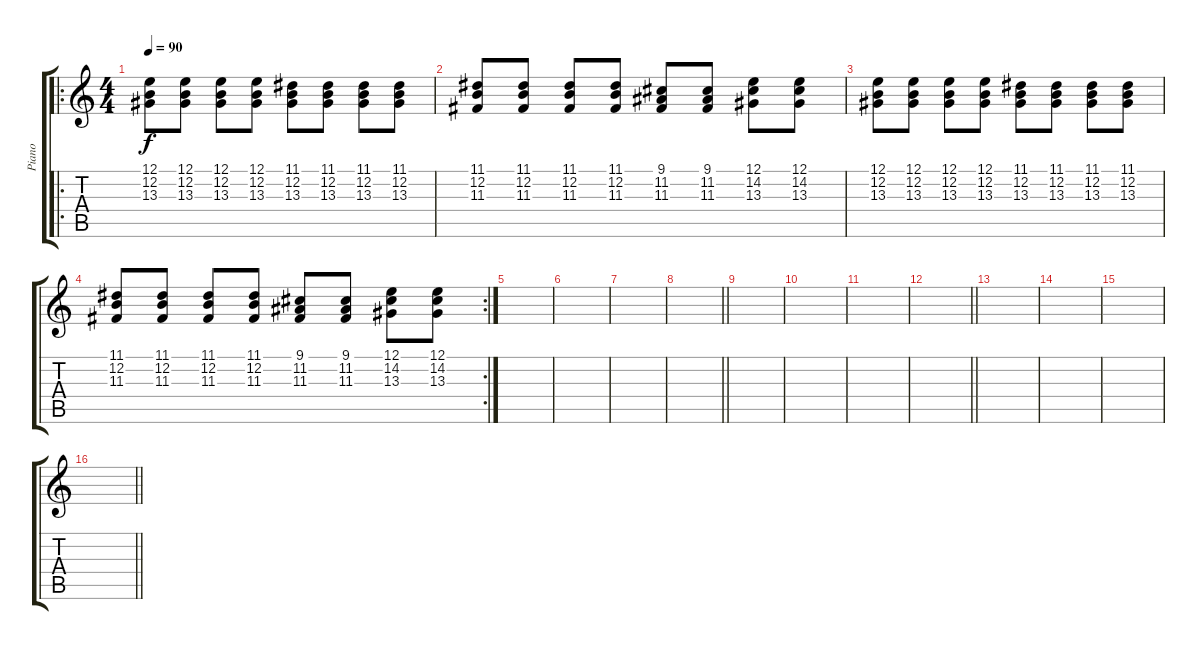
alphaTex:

\track ("Piano" "Piano") {instrument acousticgrandpiano}
\staff {score tabs}
\tuning (E4 B3 G3 D3 A2 E2) {hide}
\ro
\ts (4 4)
\tempo 90
\clef g2
\ks c
(12.1 12.2 13.3).8{dy f} (12.1 12.2 13.3).8 (12.1 12.2 13.3).8 (12.1 12.2 13.3).8 (11.1 12.2 13.3).8 (11.1 12.2 13.3).8 (11.1 12.2 13.3).8 (11.1 12.2 13.3).8 |
(11.1 12.2 11.3).8 (11.1 12.2 11.3).8 (11.1 12.2 11.3).8 (11.1 12.2 11.3).8 (9.1 11.2 11.3).8 (9.1 11.2 11.3).8 (12.1 14.2 13.3).8 (12.1 14.2 13.3).8 |
(12.1 12.2 13.3).8 (12.1 12.2 13.3).8 (12.1 12.2 13.3).8 (12.1 12.2 13.3).8 (11.1 12.2 13.3).8 (11.1 12.2 13.3).8 (11.1 12.2 13.3).8 (11.1 12.2 13.3).8 |
\rc 2
(11.1 12.2 11.3).8 (11.1 12.2 11.3).8 (11.1 12.2 11.3).8 (11.1 12.2 11.3).8 (9.1 11.2 11.3).8 (9.1 11.2 11.3).8 (12.1 14.2 13.3).8 (12.1 14.2 13.3).8 |
|
|
|
\barLineRight lightlight
|
|
|
|
\barLineRight lightlight
|
|
|
|
\barLineRight lightlight
